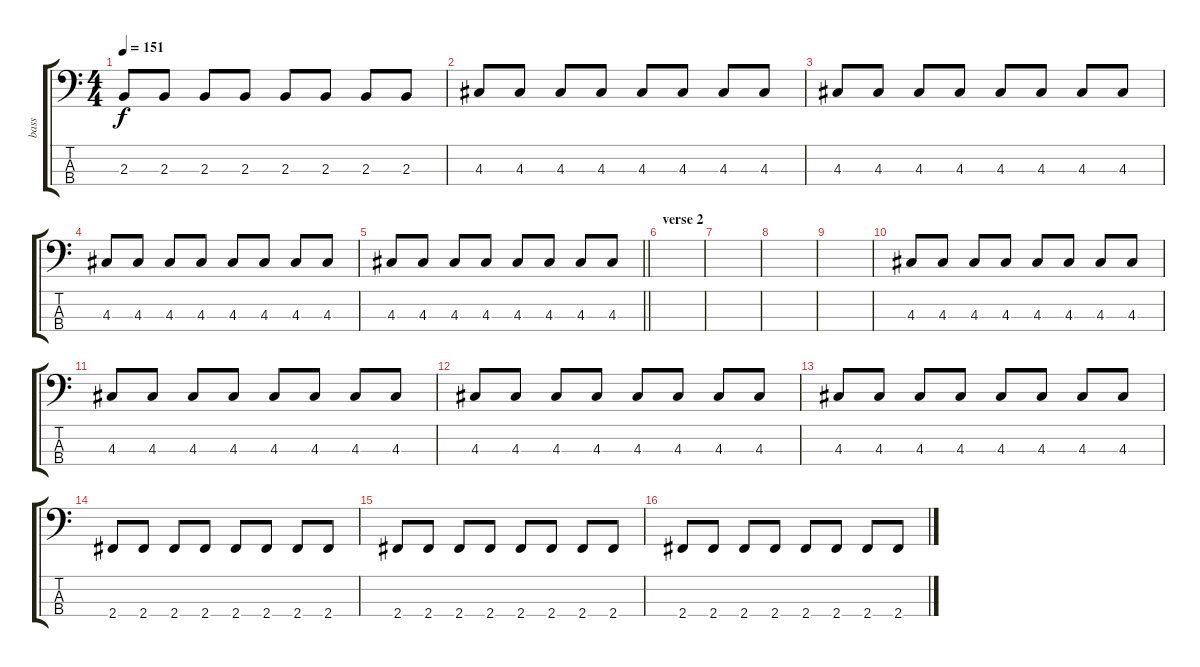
\track ("bass" "bass") {instrument electricbassfinger}
\staff {score tabs}
\tuning (G2 D2 A1 E1) {hide}
\ts (4 4)
\tempo 151
\clef f4
\ks c
2.3.8{dy f} 2.3.8 2.3.8 2.3.8 2.3.8 2.3.8 2.3.8 2.3.8 |
4.3.8 4.3.8 4.3.8 4.3.8 4.3.8 4.3.8 4.3.8 4.3.8 |
4.3.8 4.3.8 4.3.8 4.3.8 4.3.8 4.3.8 4.3.8 4.3.8 |
4.3.8 4.3.8 4.3.8 4.3.8 4.3.8 4.3.8 4.3.8 4.3.8 |
\barLineRight lightlight
4.3.8 4.3.8 4.3.8 4.3.8 4.3.8 4.3.8 4.3.8 4.3.8 |
\section ("" "verse 2")
|
|
|
|
4.3.8 4.3.8 4.3.8 4.3.8 4.3.8 4.3.8 4.3.8 4.3.8 |
4.3.8 4.3.8 4.3.8 4.3.8 4.3.8 4.3.8 4.3.8 4.3.8 |
4.3.8 4.3.8 4.3.8 4.3.8 4.3.8 4.3.8 4.3.8 4.3.8 |
4.3.8 4.3.8 4.3.8 4.3.8 4.3.8 4.3.8 4.3.8 4.3.8 |
2.4.8 2.4.8 2.4.8 2.4.8 2.4.8 2.4.8 2.4.8 2.4.8 |
2.4.8 2.4.8 2.4.8 2.4.8 2.4.8 2.4.8 2.4.8 2.4.8 |
2.4.8 2.4.8 2.4.8 2.4.8 2.4.8 2.4.8 2.4.8 2.4.8
